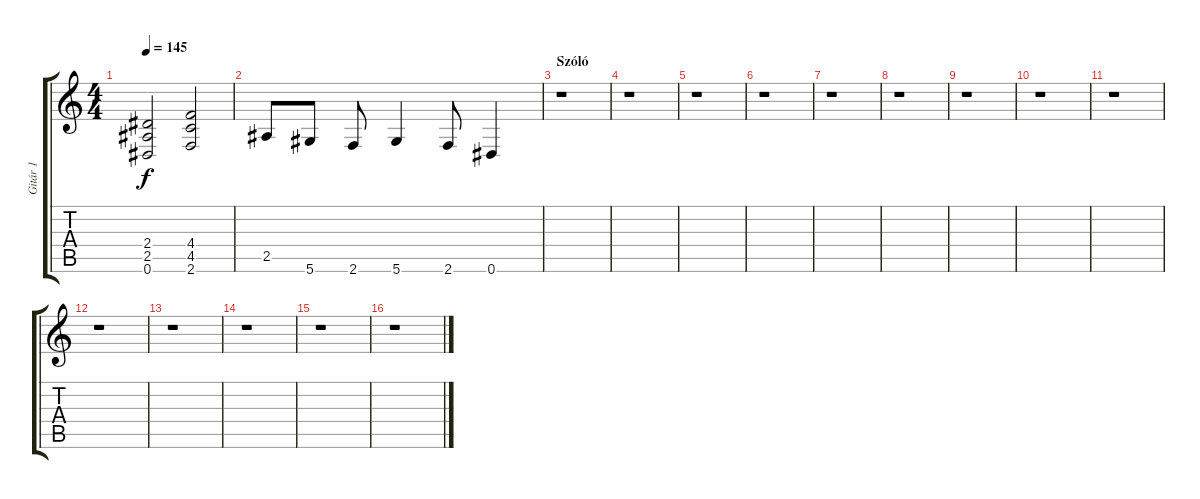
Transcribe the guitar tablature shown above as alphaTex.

\track ("Gitár 1" "Gitár 1") {instrument distortionguitar}
\staff {score tabs}
\tuning (Eb4 Bb3 Gb3 Db3 Ab2 Eb2) {hide}
\ts (4 4)
\tempo 145
\clef g2
\ks c
(2.4 2.5 0.6).2{dy f} (4.4 4.5 2.6).2 |
2.5.8 5.6.8 2.6.8 5.6.4 2.6.8 0.6.4 |
\section ("" "Szóló")
r.1 |
r.1 |
r.1 |
r.1 |
r.1 |
r.1 |
r.1 |
r.1 |
r.1 |
r.1 |
r.1 |
r.1 |
r.1 |
r.1
